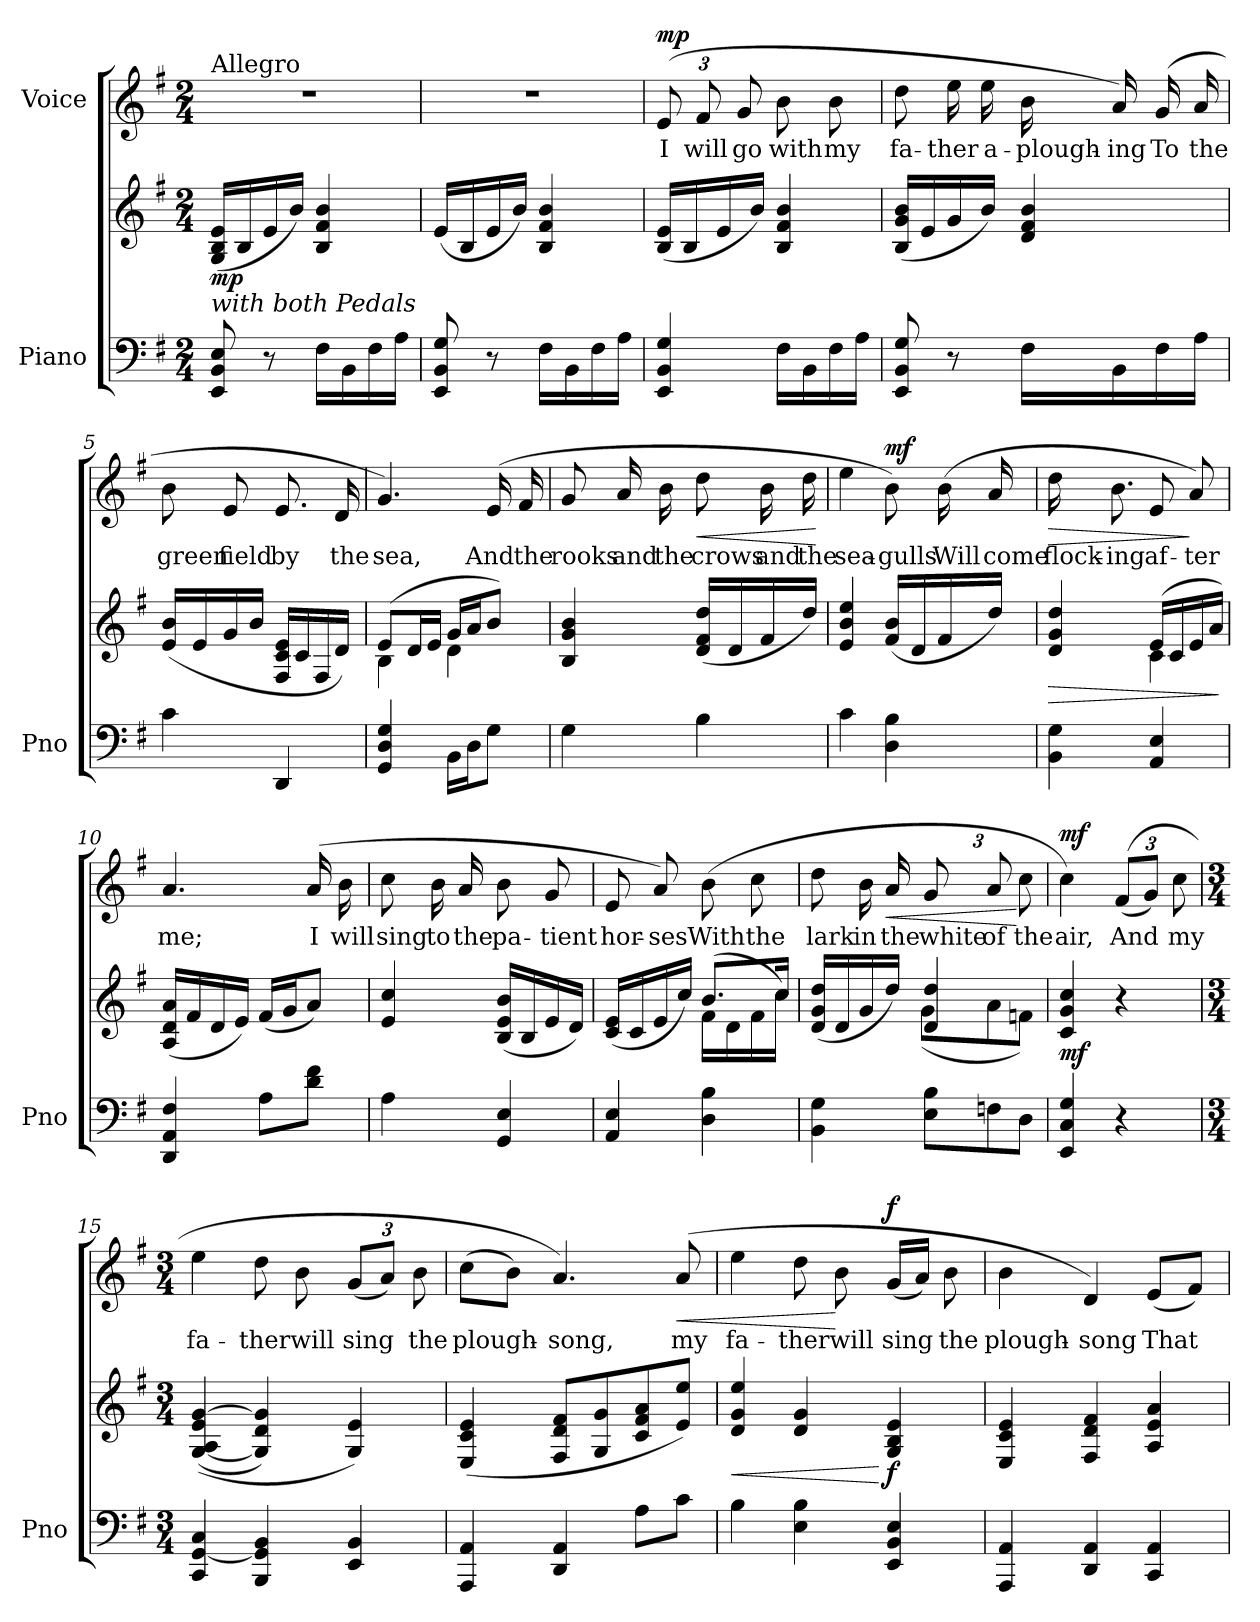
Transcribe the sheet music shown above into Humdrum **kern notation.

**kern	**kern	**dynam	**kern	**text	**dynam
*part2	*part2	*part2	*part1	*part1	*part1
*staff3	*staff2	*staff2/3	*staff1	*staff1	*staff1
*I"Piano	*	*	*I"Voice	*	*
*I'Pno	*	*	*	*	*
*clefF4	*clefG2	*	*clefG2	*	*
*k[f#]	*k[f#]	*	*k[f#]	*	*
*M2/4	*M2/4	*	*M2/4	*	*
=1	=1	=1	=1	=1	=1
!	!	!	!LO:TX:a:t=Allegro	!	!
!LO:TX:a:i:t=with both Pedals	!	!	!	!	!
!	!	!LO:DY:b	!	!	!
8EE/ 8BB/ 8E/	(<16G/ 16B/ 16e/LL	mp	2r	.	.
.	16B/	.	.	.	.
8r	16e/	.	.	.	.
.	16b/JJ)	.	.	.	.
16F#\LL	4B/ 4f#/ 4b/	.	.	.	.
16BB\	.	.	.	.	.
16F#\	.	.	.	.	.
16A\JJ	.	.	.	.	.
=2	=2	=2	=2	=2	=2
8EE/ 8BB/ 8G/	(<16e/LL	.	2r	.	.
.	16B/	.	.	.	.
8r	16e/	.	.	.	.
.	16b/JJ)	.	.	.	.
16F#\LL	4B/ 4f#/ 4b/	.	.	.	.
16BB\	.	.	.	.	.
16F#\	.	.	.	.	.
16A\JJ	.	.	.	.	.
=3	=3	=3	=3	=3	=3
*	*	*	*Xbrackettup	*	*
!	!	!	!	!LO:LY:b	!LO:DY:b
4EE/ 4BB/ 4G/	(<16B/ 16e/LL	.	(>12e/	I	mp
.	16B/	.	.	.	.
!	!	!	!	!LO:LY:b	!
.	.	.	12f#/	will	.
.	16e/	.	.	.	.
!	!	!	!	!LO:LY:b	!
.	.	.	12g/	go	.
.	16b/JJ)	.	.	.	.
!	!	!	!	!LO:LY:b	!
16F#\LL	4B/ 4f#/ 4b/	.	8b\	with	.
16BB\	.	.	.	.	.
!	!	!	!	!LO:LY:b	!
16F#\	.	.	8b\	my	.
16A\JJ	.	.	.	.	.
!!LO:LB:g=z
=4	=4	=4	=4	=4	=4
!	!	!	!	!LO:LY:b	!
8EE/ 8BB/ 8G/	(<16B/ 16g/ 16b/LL	.	8dd\	fa-	.
.	16e/	.	.	.	.
!	!	!	!	!LO:LY:b	!
8r	16g/	.	16ee\	-ther	.
!	!	!	!	!LO:LY:b	!
.	16b/JJ)	.	16ee\	a-	.
!	!	!	!	!LO:LY:b	!
16F#\LL	4d/ 4f#/ 4b/	.	16b\	-plough-	.
!	!	!	!	!LO:LY:b	!
16BB\	.	.	16a/)	-ing	.
!	!	!	!	!LO:LY:b	!
16F#\	.	.	(>16g/	To	.
!	!	!	!	!LO:LY:b	!
16A\JJ	.	.	16a/	the	.
=5	=5	=5	=5	=5	=5
!	!	!	!	!LO:LY:b	!
4c\	(<16e/ 16b/LL	.	8b\	green	.
.	16e/	.	.	.	.
!	!	!	!	!LO:LY:b	!
.	16g/	.	8e/	field	.
.	16b/JJ	.	.	.	.
!	!	!	!	!LO:LY:b	!
4DD/	16F#/ 16c/ 16e/LL	.	8.e/	by	.
.	16c/	.	.	.	.
.	16F#/	.	.	.	.
!	!	!	!	!LO:LY:b	!
.	16d/JJ)	.	16d/	the	.
=6	=6	=6	=6	=6	=6
*	*^	*	*	*	*
!	!	!	!	!	!LO:LY:b	!
4GG/ 4D/ 4G/	(>8e/L	4B\	.	4.g/)	sea,	.
.	16d/L	.	.	.	.	.
.	16e/JJ	.	.	.	.	.
16BB\LL	16g/LL	4d\	.	.	.	.
16D\J	16a/J	.	.	.	.	.
!	!	!	!	!	!LO:LY:b	!
8G\J	8b/J)	.	.	(>16e/	And	.
!	!	!	!	!	!LO:LY:b	!
.	.	.	.	16f#/	the	.
*	*v	*v	*	*	*	*
!!LO:LB:g=z
=7	=7	=7	=7	=7	=7
!	!	!	!	!LO:LY:b	!
4G\	4B/ 4g/ 4b/	.	8g/	rooks	.
!	!	!	!	!LO:LY:b	!
.	.	.	16a/	and	.
!	!	!	!	!LO:LY:b	!
.	.	.	16b\	the	.
!	!	!	!	!LO:LY:b	!LO:HP:b
4B\	(<16d/ 16f#/ 16dd/LL	.	8dd\	crows	<
.	16d/	.	.	.	.
!	!	!	!	!LO:LY:b	!
.	16f#/	.	16b\	and	.
!	!	!	!	!LO:LY:b	!
.	16dd/JJ)	.	16dd\	the	.
.	.	.	.	.	[
=8	=8	=8	=8	=8	=8
!	!	!	!	!LO:LY:b	!
4c\	4e/ 4b/ 4ee/	.	4ee\	sea-	.
!	!	!	!	!LO:LY:b	!LO:DY:b
4D\ 4B\	(<16f#/ 16b/LL	.	8b\)	-gulls	mf
.	16d/	.	.	.	.
!	!	!	!	!LO:LY:b	!
.	16f#/	.	(>16b\	Will	.
!	!	!	!	!LO:LY:b	!
.	16dd/JJ)	.	16a/	come	.
=9	=9	=9	=9	=9	=9
!	!	!LO:HP:b	!	!LO:LY:b	!LO:HP:b
*	*^	*	*	*	*
4BB\ 4G\	4d/ 4g/ 4dd/	4ryy	>	16dd\	flock-	>
!	!	!	!	!	!LO:LY:b	!
.	.	.	.	8.b\	-ing	.
!	!	!	!	!	!LO:LY:b	!
4AA/ 4E/	(>16e/LL	4c\	.	8e/	af-	.
.	16c/	.	.	.	.	.
!	!	!	!	!	!LO:LY:b	!
.	16e/	.	.	8a/)	-ter	]
.	16a/JJ)	.	.	.	.	.
*	*v	*v	*	*	*	*
.	.	]	.	.	.
!!LO:LB:g=z
=10	=10	=10	=10	=10	=10
!	!	!	!	!LO:LY:b	!
4DD/ 4AA/ 4F#/	(<16A/ 16d/ 16a/LL	.	4.a/	me;	.
.	16f#/	.	.	.	.
.	16d/	.	.	.	.
.	16e/JJ)	.	.	.	.
8A\L	(<16f#/LL	.	.	.	.
.	16g/J	.	.	.	.
!	!	!	!	!LO:LY:b	!
8d\ 8f#\J	8a/J)	.	(>16a/	I	.
!	!	!	!	!LO:LY:b	!
.	.	.	16b\	will	.
=11	=11	=11	=11	=11	=11
!	!	!	!	!LO:LY:b	!
4A\	4e/ 4cc/	.	8cc\	sing	.
!	!	!	!	!LO:LY:b	!
.	.	.	16b\	to	.
!	!	!	!	!LO:LY:b	!
.	.	.	16a/	the	.
!	!	!	!	!LO:LY:b	!
4GG/ 4E/	(<16B/ 16e/ 16b/LL	.	8b\	pa-	.
.	16B/	.	.	.	.
!	!	!	!	!LO:LY:b	!
.	16e/	.	8g/	-tient	.
.	16d/JJ)	.	.	.	.
=12	=12	=12	=12	=12	=12
*	*^	*	*	*	*
!	!	!	!	!	!LO:LY:b	!
4AA/ 4E/	(<16c/ 16e/LL	4ryy	.	8e/	hor-	.
.	16c/	.	.	.	.	.
!	!	!	!	!	!LO:LY:b	!
.	16e/	.	.	8a/)	-ses	.
.	16cc/JJ)	.	.	.	.	.
!	!	!	!	!	!LO:LY:b	!
4D\ 4B\	(>8.b/L	16f#\LL	.	(>8b\	With	.
.	.	16d\	.	.	.	.
!	!	!	!	!	!LO:LY:b	!
.	.	16f#\	.	8cc\	the	.
.	16cc/Jk	16cc\JJ)	.	.	.	.
!!LO:PB:g=z
=13	=13	=13	=13	=13	=13	=13
!	!	!	!	!	!LO:LY:b	!
4BB\ 4G\	(<16d/ 16g/ 16dd/LL	4ryy	.	8dd\	lark	.
.	16d/	.	.	.	.	.
!	!	!	!	!	!LO:LY:b	!
.	16g/	.	.	16b\	in	.
!	!	!	!	!	!LO:LY:b	!LO:HP:b
.	16dd/JJ)	.	.	16a/	the	<
*Xtuplet	*	*Xtuplet	*	*	*	*
!	!	!	!	!	!LO:LY:b	!
12E\ 12B\L	4d/ 4dd/	(<12g\L	.	12g/	white	.
!	!	!	!	!	!LO:LY:b	!
12Fn\	.	12a\	.	12a/	of	.
!	!	!	!	!	!LO:LY:b	!
12D\J	.	12fn\J)	.	12cc\	the	[
=14	=14	=14	=14	=14	=14	=14
!	!	!	!LO:DY:b	!	!LO:LY:b	!LO:DY:b
*	*v	*v	*	*	*	*
4EE/ 4C/ 4G/	4c/ 4g/ 4cc/	mf	4cc\)	air,	mf
!	!	!	!	!LO:LY:b	!
4r	4r	.	(<(>12f#/L	And	.
.	.	.	12g/J)	.	.
!	!	!	!	!LO:LY:b	!
.	.	.	12cc\	my	.
=15	=15	=15	=15	=15	=15
*M3/4	*M3/4	*	*M3/4	*	*
!	!	!	!	!LO:LY:b	!
4CC/ [4GG/ 4C/	(<(>[4G/ 4A/ 4e/ [4g/	.	4ee\	fa-	.
!	!	!	!	!LO:LY:b	!
4BBB/ 4GG/] 4BB/	4G/] 4d/ 4g/])	.	8dd\	-ther	.
!	!	!	!	!LO:LY:b	!
.	.	.	8b\	will	.
!	!	!	!	!LO:LY:b	!
4EE/ 4BB/	4G/ 4e/)	.	(<12g/L	sing	.
.	.	.	12a/J)	.	.
!	!	!	!	!LO:LY:b	!
.	.	.	12b\	the	.
!!LO:LB:g=z
=16	=16	=16	=16	=16	=16
!	!	!	!	!LO:LY:b	!
4AAA/ 4AA/	(<4E/ 4c/ 4e/	.	(>8cc\L	plough-	.
.	.	.	8b\J)	.	.
!	!	!	!	!LO:LY:b	!
4DD/ 4AA/	8F#/ 8d/ 8f#/L	.	4.a/)	-song,	.
.	8G/ 8g/	.	.	.	.
8A\L	8c/ 8f#/ 8a/	.	.	.	.
!	!	!	!	!LO:LY:b	!LO:HP:b
8c\J	8e/ 8ee/J)	.	(>8a/	my	<
=17	=17	=17	=17	=17	=17
!	!	!LO:HP:b	!	!LO:LY:b	!
4B\	4d/ 4g/ 4ee/	<	4ee\	fa-	.
!	!	!	!	!LO:LY:b	!
4E\ 4B\	4d/ 4g/	.	8dd\	-ther	.
!	!	!	!	!LO:LY:b	!
.	.	.	8b\	will	[
!	!	!LO:DY:n=1:b	!	!LO:LY:b	!LO:DY:b
4EE/ 4BB/ 4E/	4G/ 4B/ 4e/	[ f	(<16g/LL	sing	f
.	.	.	16a/JJ)	.	.
!	!	!	!	!LO:LY:b	!
.	.	.	8b\	the	.
=18	=18	=18	=18	=18	=18
!	!	!	!	!LO:LY:b	!
4AAA/ 4AA/	4E/ 4c/ 4e/	.	4b\	plough-	.
!	!	!	!	!LO:LY:b	!
4DD/ 4AA/	4F#/ 4d/ 4f#/	.	4d/)	-song	.
!	!	!	!	!LO:LY:b	!
4CC/ 4AA/	4A/ 4e/ 4a/	.	(<8e/L	That	.
.	.	.	8f#/J)	.	.
=	=	=	=	=	=
*-	*-	*-	*-	*-	*-
